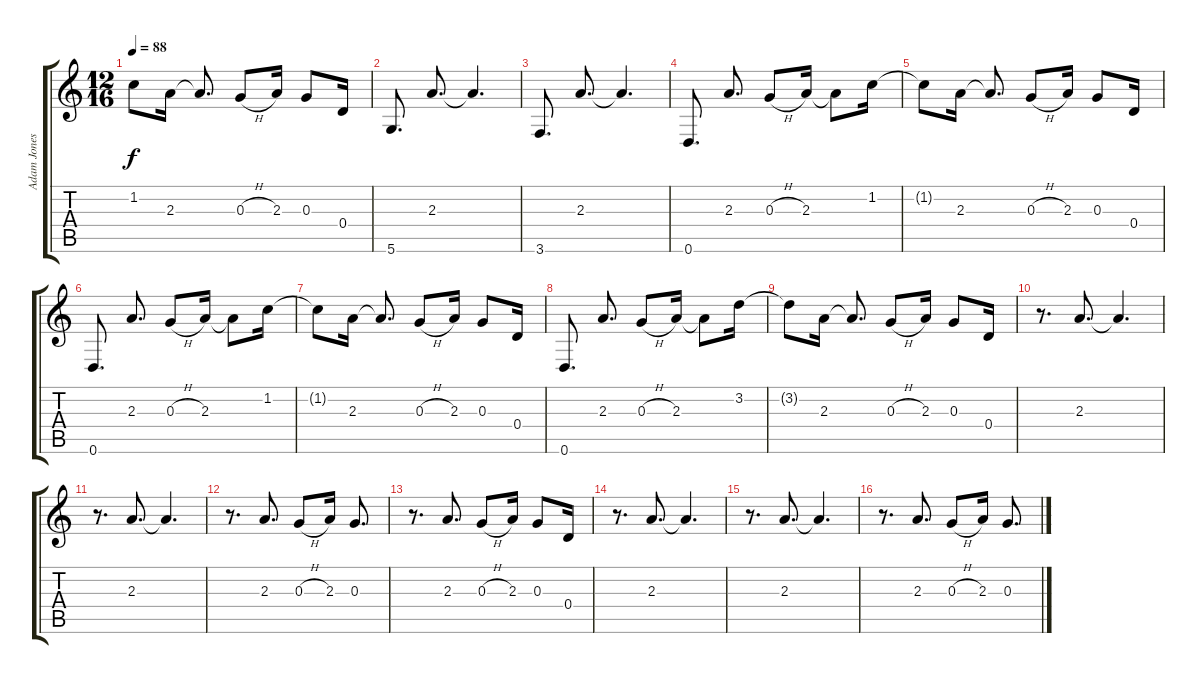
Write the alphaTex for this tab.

\track ("Adam Jones [acoustic]" "Adam Jones") {instrument acousticguitarsteel}
\staff {score tabs}
\tuning (E4 B3 G3 D3 A2 D2) {hide}
\ts (12 16)
\tempo 88
\clef g2
\ks c
1.2{t}.8{dy f} 2.3.16 2.3{t}.8{d} 0.3{h}.8 2.3.16 0.3.8 0.4.16 |
5.6.8{d} 2.3.8{d} 2.3{t}.4{d} |
3.6.8{d} 2.3.8{d} 2.3{t}.4{d} |
0.6.8{d} 2.3.8{d} 0.3{h}.8 2.3.16 2.3{t}.8 1.2.16 |
1.2{t}.8 2.3.16 2.3{t}.8{d} 0.3{h}.8 2.3.16 0.3.8 0.4.16 |
0.6.8{d} 2.3.8{d} 0.3{h}.8 2.3.16 2.3{t}.8 1.2.16 |
1.2{t}.8 2.3.16 2.3{t}.8{d} 0.3{h}.8 2.3.16 0.3.8 0.4.16 |
0.6.8{d} 2.3.8{d} 0.3{h}.8 2.3.16 2.3{t}.8 3.2.16 |
3.2{t}.8 2.3.16 2.3{t}.8{d} 0.3{h}.8 2.3.16 0.3.8 0.4.16 |
r.8{d} 2.3.8{d} 2.3{t}.4{d} |
r.8{d} 2.3.8{d} 2.3{t}.4{d} |
r.8{d} 2.3.8{d} 0.3{h}.8 2.3.16 0.3.8{d} |
r.8{d} 2.3.8{d} 0.3{h}.8 2.3.16 0.3.8 0.4.16 |
r.8{d} 2.3.8{d} 2.3{t}.4{d} |
r.8{d} 2.3.8{d} 2.3{t}.4{d} |
r.8{d} 2.3.8{d} 0.3{h}.8 2.3.16 0.3.8{d}
